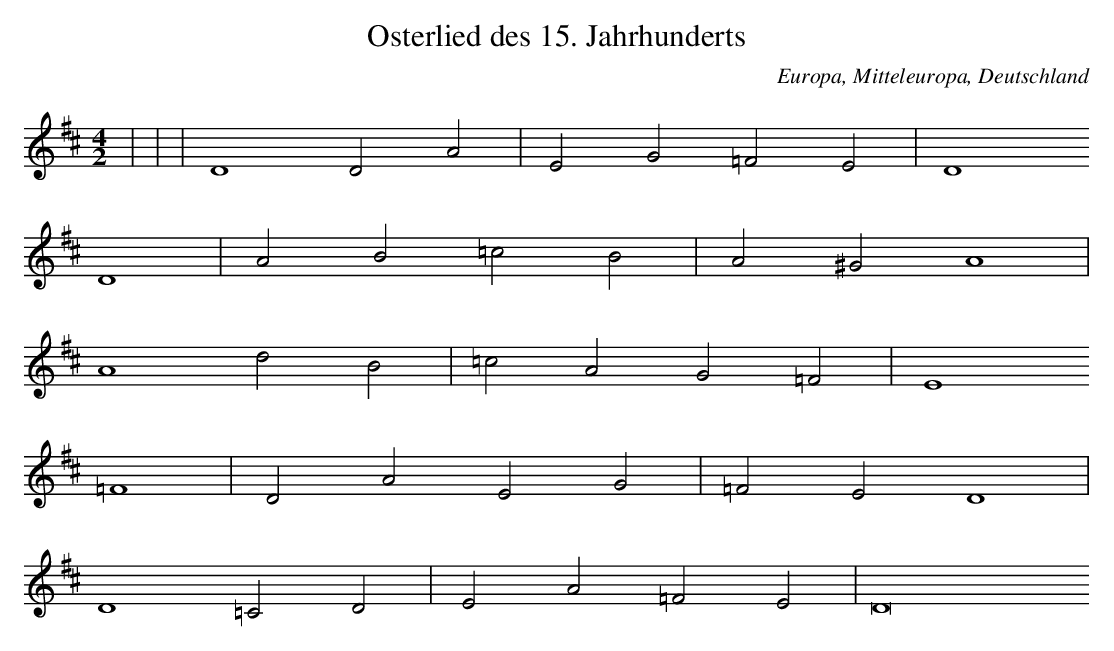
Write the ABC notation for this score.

X:1
T: Osterlied des 15. Jahrhunderts
O: Europa, Mitteleuropa, Deutschland
M: 4/2
L: 1/2
K: D
 |  |  | D2DA | EG=FE | D2
D2 | AB=cB | A^GA2 |
A2dB | =cAG=F | E2
=F2 | DAEG | =FED2 |
D2=CD | EA=FE | D4
